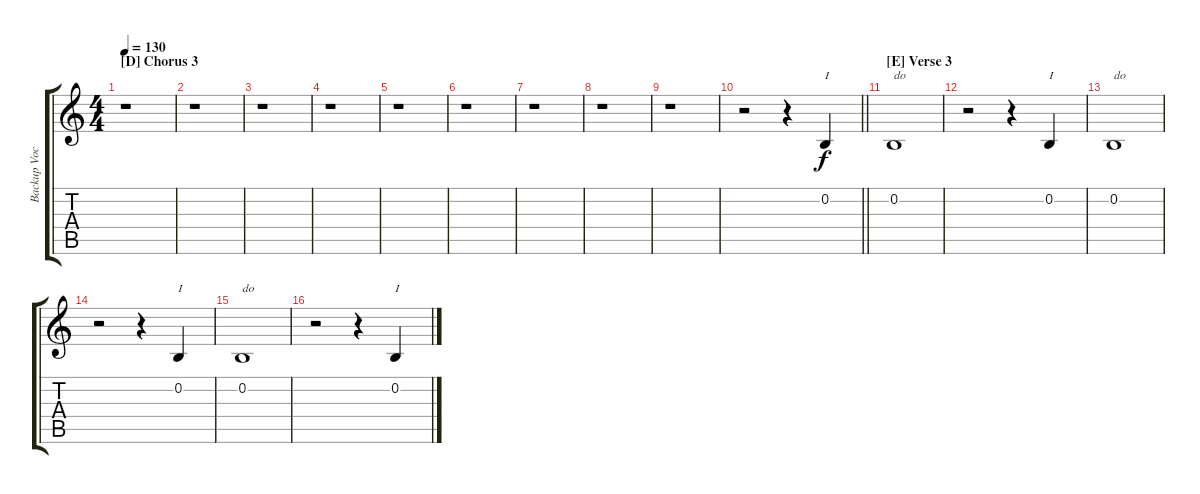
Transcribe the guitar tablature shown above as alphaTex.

\track ("Backup Vocals (Left)" "Backup Voc") {instrument cello}
\staff {score tabs}
\tuning (E4 B3 G3 D3 A2 E2) {hide}
\ts (4 4)
\section ("" "[D] Chorus 3")
\tempo 130
\clef g2
\ks c
r.1{dy f} |
r.1 |
r.1 |
r.1 |
r.1 |
r.1 |
r.1 |
r.1 |
r.1 |
\barLineRight lightlight
r.2 r.4 0.2.4{txt "I"} |
\section ("" "[E] Verse 3")
0.2.1{txt "do"} |
r.2 r.4 0.2.4{txt "I"} |
0.2.1{txt "do"} |
r.2 r.4 0.2.4{txt "I"} |
0.2.1{txt "do"} |
r.2 r.4 0.2.4{txt "I"}
